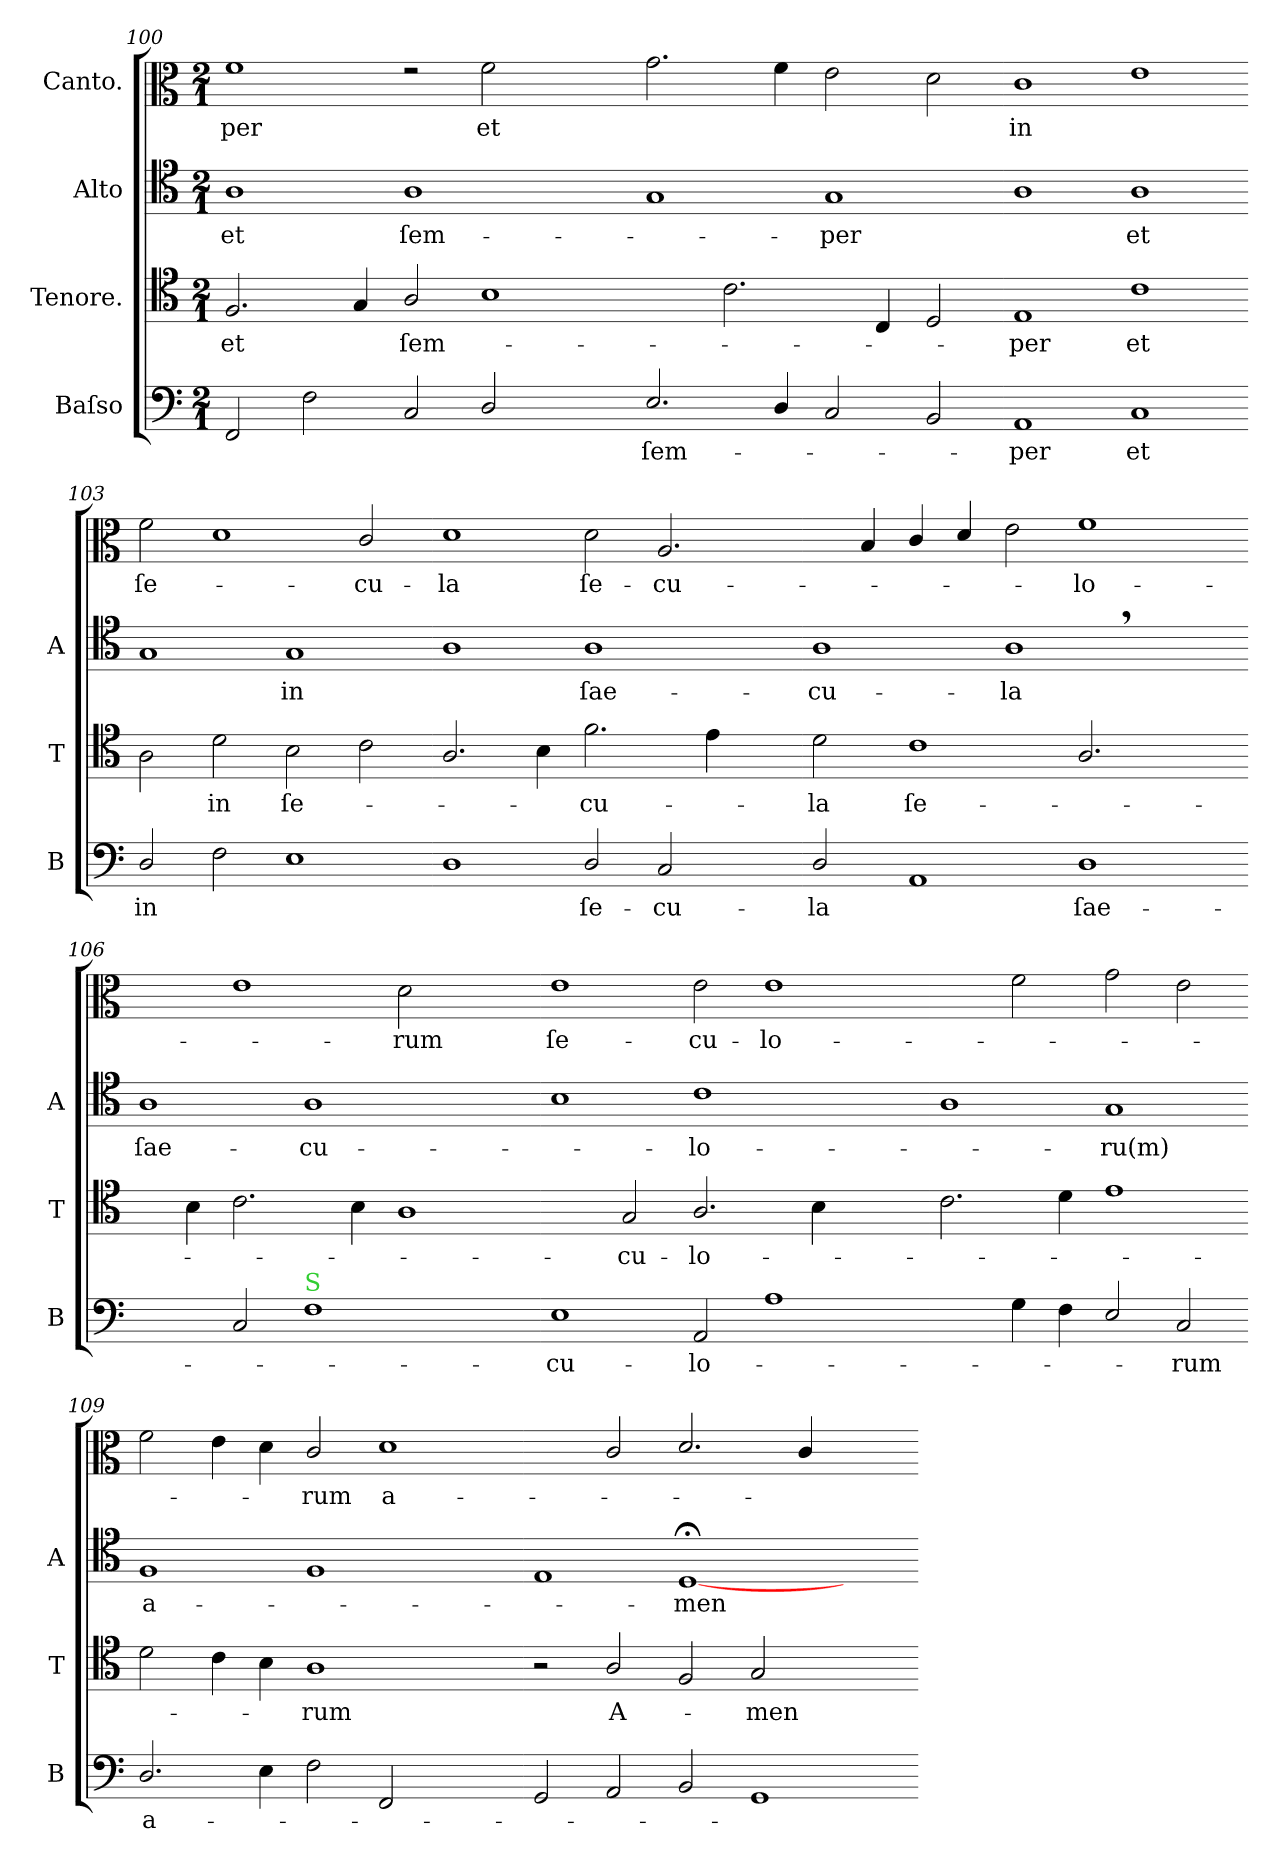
**kern	**text	**kern	**text	**kern	**text	**kern	**text
*part4	*part4	*part3	*part3	*part2	*part2	*part1	*part1
*staff4	*staff4	*staff3	*staff3	*staff2	*staff2	*staff1	*staff1
*I"Baſso	*	*I"Tenore.	*	*I"Alto	*	*I"Canto.	*
*I'B	*	*I'T	*	*I'A	*	*	*
*clefF4	*	*clefC4	*	*clefC4	*	*clefC3	*
*k[]	*	*k[]	*	*k[]	*	*k[]	*
*M2/1	*	*M2/1	*	*M2/1	*	*M2/1	*
=100	=100	=100	=100	=100	=100	=100	=100
2FF/	.	2.F/	et	1A	et	1f	-per
2F\	.	.	.	.	.	.	.
.	.	4G/	.	.	.	.	.
2C/	.	2A/	ſem-	1A	ſem-	2re	.
2D/	.	1B\	.	.	.	2f\	et
2ryy	.	.	.	2ryy	.	2ryy	.
=101-	=101-	=101-	=101-	=101-	=101-	=101-	=101-
2.E/	ſem-	2ryy	.	1G	.	2.g\	.
.	.	2.c\	.	.	.	.	.
4D/	.	.	.	.	.	4f\	.
2C/	.	.	.	1G	-per	2e\	.
.	.	4C/	.	.	.	.	.
2BB/	.	2D/	.	.	.	2d\	.
=102-	=102-	=102-	=102-	=102-	=102-	=102-	=102-
1AA	-per	1E	-per	1A	.	1c	in
1C	et	1c	et	1A	et	1e	.
=103-	=103-	=103-	=103-	=103-	=103-	=103-	=103-
2D/	in	2A\	.	1G	.	2f\	ſe-
2F\	.	2d\	in	.	.	1d	.
1E	.	2B\	ſe-	1G	in	.	.
.	.	2c\	.	.	.	2c/	-cu-
=104-	=104-	=104-	=104-	=104-	=104-	=104-	=104-
1D	.	2.A/	.	1A	.	1d	-la
.	.	4B\	.	.	.	.	.
2D/	ſe-	2.f\	-cu-	1A	ſae-	2d\	ſe-
2C/	-cu-	.	.	.	.	2.A/	-cu-
.	.	4e\	.	.	.	.	.
4ryy	.	4ryy	.	4ryy	.	.	.
=105-	=105-	=105-	=105-	=105-	=105-	=105-	=105-
2D/	-la	2d\	-la	1A	-cu-	4ryy	.
.	.	.	.	.	.	4B/	.
1AA	.	1c	ſe-	.	.	4c/	.
.	.	.	.	.	.	4d/	.
.	.	.	.	1A,<	-la	2e\	.
1D\	ſae-	2.A/	.	.	.	1f\	-lo-
.	.	.	.	2ryy	.	.	.
.	.	4ryy	.	.	.	.	.
=106-	=106-	=106-	=106-	=106-	=106-	=106-	=106-
2ryy	.	4ryy	.	1A	ſae-	2ryy	.
.	.	4B\	.	.	.	.	.
2C/	.	2.c\	.	.	.	1e	.
!LO:TX:a:color=limegreen:t=S	!	!	!	!	!	!	!
1F	.	.	.	1A	-cu-	.	.
.	.	4B\	.	.	.	.	.
.	.	1A\	.	.	.	2d\	-rum
2ryy	.	.	.	2ryy	.	2ryy	.
=107-	=107-	=107-	=107-	=107-	=107-	=107-	=107-
1E	-cu-	2ryy	.	1B	.	1e	ſe-
.	.	2G/	-cu-	.	.	.	.
2AA/	-lo-	2.A/	-lo-	1c	-lo-	2e\	-cu-
1A\	.	.	.	.	.	1e\	-lo-
.	.	4B\	.	.	.	.	.
.	.	2ryy	.	2ryy	.	.	.
=108-	=108-	=108-	=108-	=108-	=108-	=108-	=108-
2ryy	.	2.c\	.	1A	.	2ryy	.
4G\	.	.	.	.	.	2f\	.
4F\	.	4d\	.	.	.	.	.
2E/	.	1e	.	1G	-ru(m)	2g\	.
2C/	-rum	.	.	.	.	2e\	.
=109-	=109-	=109-	=109-	=109-	=109-	=109-	=109-
2.D/	a-	2d\	.	1F	a-	2f\	.
.	.	4c\	.	.	.	4e\	.
4E\	.	4B\	.	.	.	4d\	.
2F\	.	1A	-rum	1F	.	2c/	-rum
2FF/	.	.	.	.	.	1d\	a-
2ryy	.	2ryy	.	2ryy	.	.	.
=110-	=110-	=110-	=110-	=110-	=110-	=110-	=110-
2GG/	.	2r	.	1E	.	2ryy	.
2AA/	.	2A/	A-	.	.	2c/	.
2BB/	.	2F/	.	[1D;<;	-men	2.d/	.
1GG/	.	2G/	-men	.	.	.	.
.	.	.	.	.	.	4c/	.
.	.	2ryy	.	2ryy	.	2ryy	.
=-	=-	=-	=-	=-	=-	=-	=-
*-	*-	*-	*-	*-	*-	*-	*-
